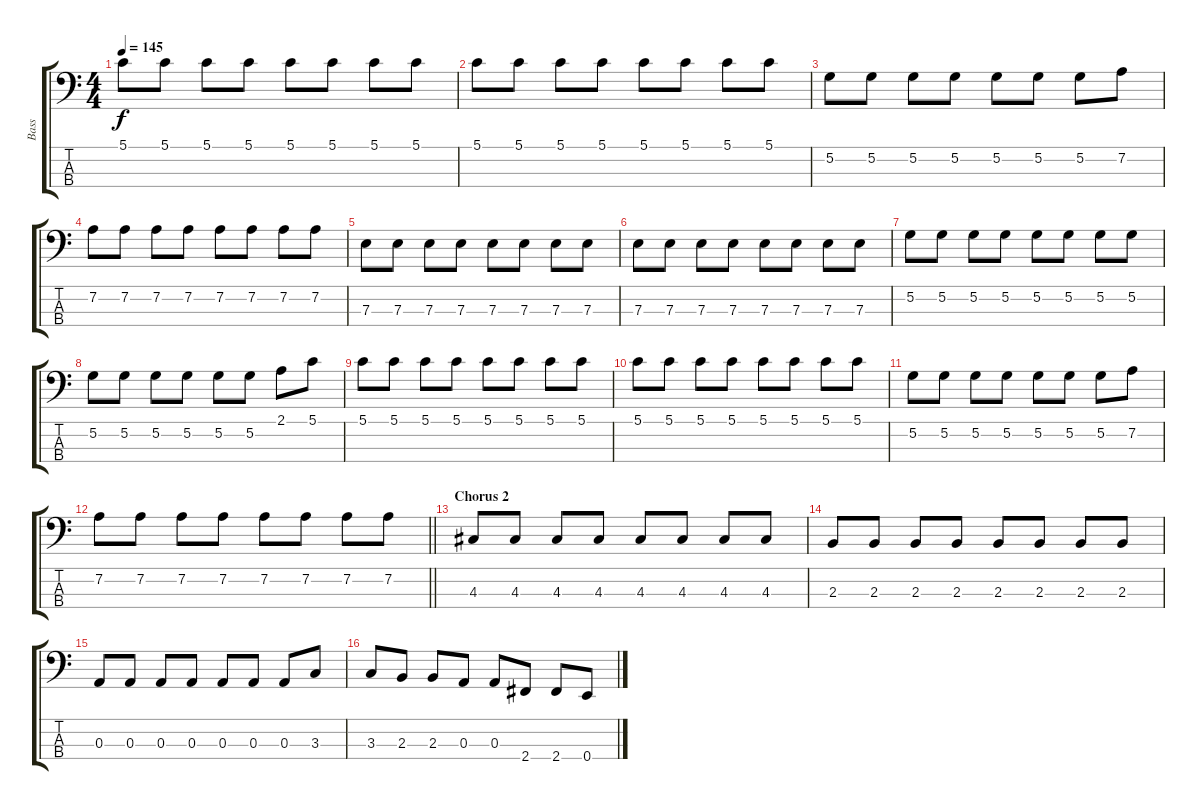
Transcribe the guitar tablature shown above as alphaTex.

\track ("Bass" "Bass") {instrument electricbassfinger}
\staff {score tabs}
\tuning (G2 D2 A1 E1) {hide}
\ts (4 4)
\tempo 145
\clef f4
\ks c
5.1.8{dy f} 5.1.8 5.1.8 5.1.8 5.1.8 5.1.8 5.1.8 5.1.8 |
5.1.8 5.1.8 5.1.8 5.1.8 5.1.8 5.1.8 5.1.8 5.1.8 |
5.2.8 5.2.8 5.2.8 5.2.8 5.2.8 5.2.8 5.2.8 7.2.8 |
7.2.8 7.2.8 7.2.8 7.2.8 7.2.8 7.2.8 7.2.8 7.2.8 |
7.3.8 7.3.8 7.3.8 7.3.8 7.3.8 7.3.8 7.3.8 7.3.8 |
7.3.8 7.3.8 7.3.8 7.3.8 7.3.8 7.3.8 7.3.8 7.3.8 |
5.2.8 5.2.8 5.2.8 5.2.8 5.2.8 5.2.8 5.2.8 5.2.8 |
5.2.8 5.2.8 5.2.8 5.2.8 5.2.8 5.2.8 2.1.8 5.1.8 |
5.1.8 5.1.8 5.1.8 5.1.8 5.1.8 5.1.8 5.1.8 5.1.8 |
5.1.8 5.1.8 5.1.8 5.1.8 5.1.8 5.1.8 5.1.8 5.1.8 |
5.2.8 5.2.8 5.2.8 5.2.8 5.2.8 5.2.8 5.2.8 7.2.8 |
\barLineRight lightlight
7.2.8 7.2.8 7.2.8 7.2.8 7.2.8 7.2.8 7.2.8 7.2.8 |
\section ("" "Chorus 2")
4.3.8{volume 14} 4.3.8 4.3.8 4.3.8 4.3.8 4.3.8 4.3.8 4.3.8 |
2.3.8 2.3.8 2.3.8 2.3.8 2.3.8 2.3.8 2.3.8 2.3.8 |
0.3.8 0.3.8 0.3.8 0.3.8 0.3.8 0.3.8 0.3.8 3.3.8 |
3.3.8 2.3.8 2.3.8 0.3.8 0.3.8 2.4.8 2.4.8 0.4.8
